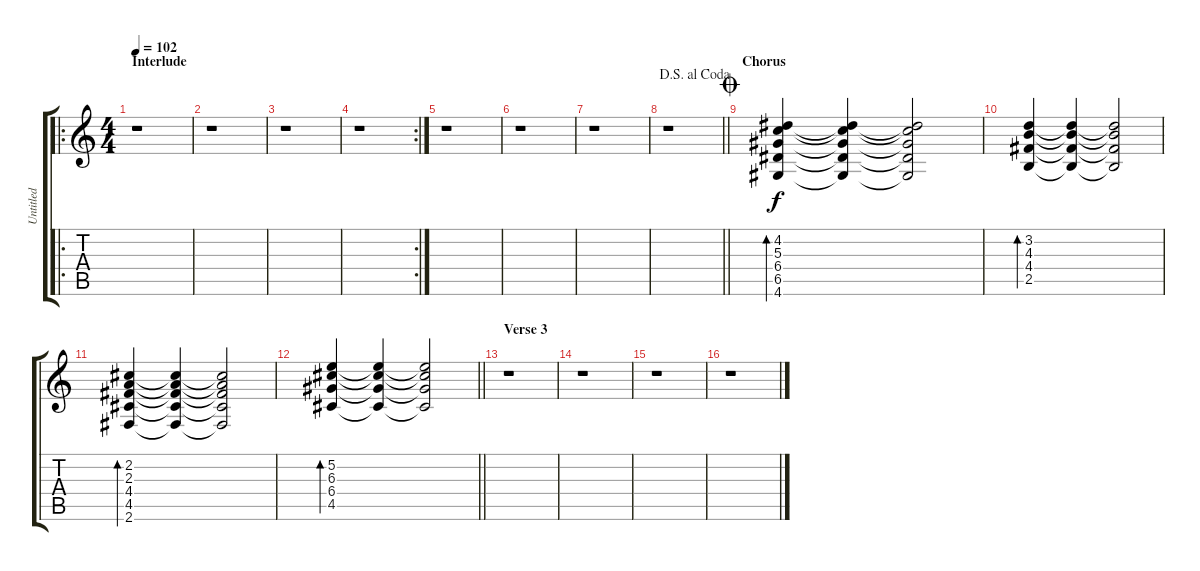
\track ("Untitled" "Untitled") {instrument electricguitarclean}
\staff {score tabs}
\tuning (E4 B3 G3 D3 A2 E2) {hide}
\ro
\ts (4 4)
\section ("" "Interlude")
\tempo 102
\clef g2
\ks c
r.1{dy f} |
r.1 |
r.1 |
\rc 2
r.1 |
r.1 |
r.1 |
r.1 |
\jump dalsegnoalcoda
\barLineRight lightlight
r.1 |
\section ("" "Chorus")
\jump coda
(4.2 5.3 6.4 6.5 4.6).4{bd 60} (4.2{t} 5.3{t} 6.4{t} 6.5{t} 4.6{t}).4 (4.2{t} 5.3{t} 6.4{t} 6.5{t} 4.6{t}).2 |
(3.2 4.3 4.4 2.5).4{bd 60} (3.2{t} 4.3{t} 4.4{t} 2.5{t}).4 (3.2{t} 4.3{t} 4.4{t} 2.5{t}).2 |
(2.2 2.3 4.4 4.5 2.6).4{bd 60} (2.2{t} 2.3{t} 4.4{t} 4.5{t} 2.6{t}).4 (2.2{t} 2.3{t} 4.4{t} 4.5{t} 2.6{t}).2 |
\barLineRight lightlight
(5.2 6.3 6.4 4.5).4{bd 60} (5.2{t} 6.3{t} 6.4{t} 4.5{t}).4 (5.2{t} 6.3{t} 6.4{t} 4.5{t}).2 |
\section ("" "Verse 3")
r.1 |
r.1 |
r.1 |
r.1
